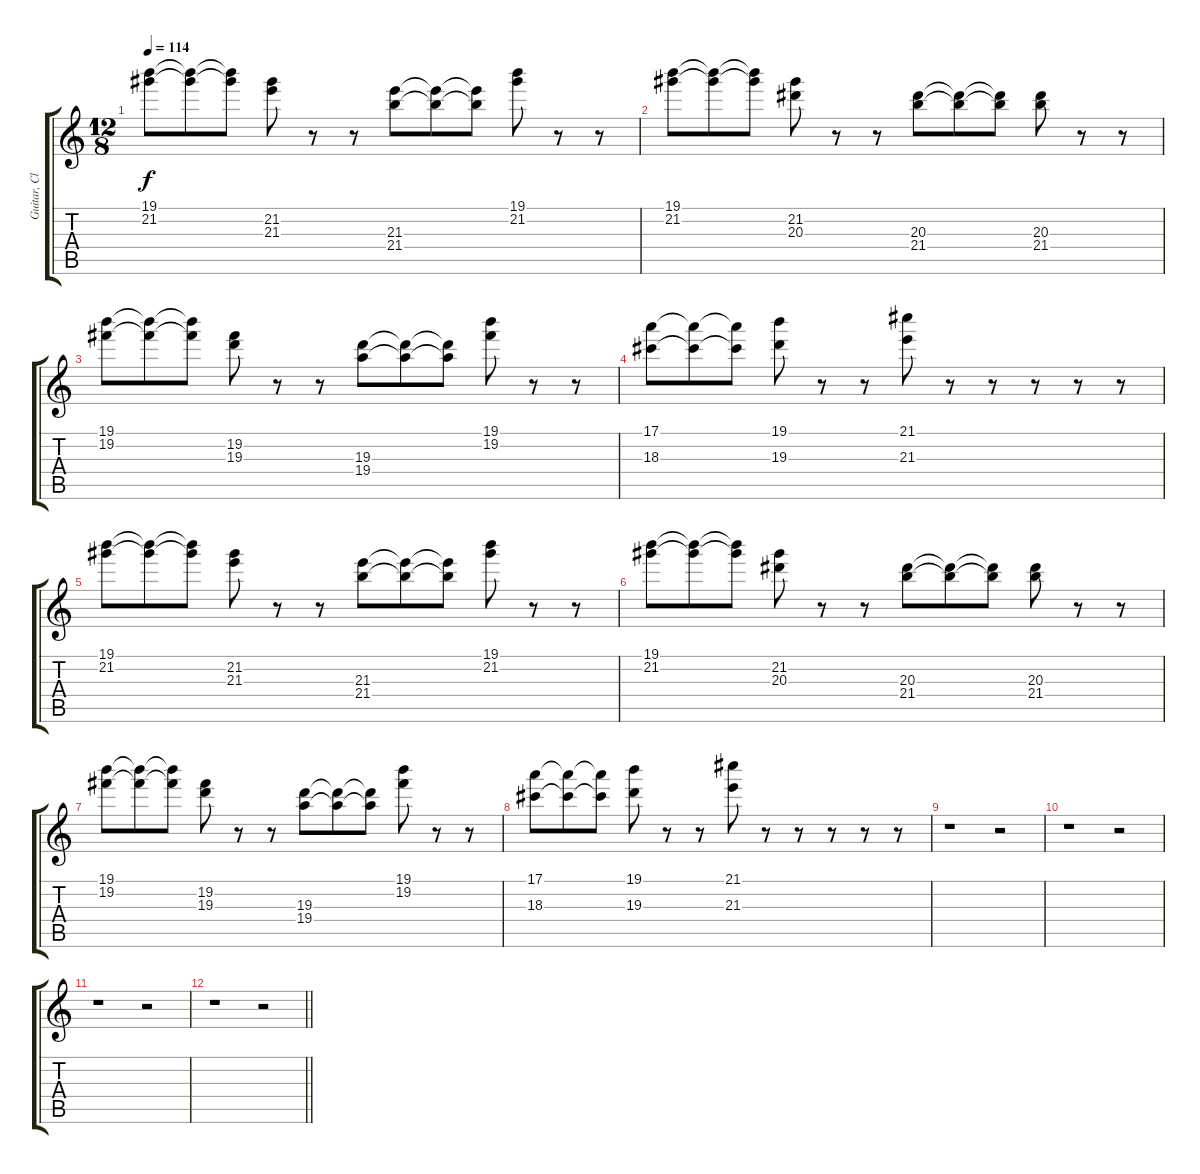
\track ("Guitar, Clean 3" "Guitar, Cl") {instrument electricguitarclean}
\staff {score tabs}
\tuning (E4 B3 G3 D3 A2 E2) {hide}
\ts (12 8)
\tempo 114
\clef g2
\ks c
(19.1 21.2).8{dy f} (19.1{t} 21.2{t}).8 (19.1{t} 21.2{t}).8 (21.2 21.3).8 r.8 r.8 (21.3 21.4).8 (21.3{t} 21.4{t}).8 (21.3{t} 21.4{t}).8 (19.1 21.2).8 r.8 r.8 |
(19.1 21.2).8 (19.1{t} 21.2{t}).8 (19.1{t} 21.2{t}).8 (21.2 20.3).8 r.8 r.8 (20.3 21.4).8 (20.3{t} 21.4{t}).8 (20.3{t} 21.4{t}).8 (20.3 21.4).8 r.8 r.8 |
(19.1 19.2).8 (19.1{t} 19.2{t}).8 (19.1{t} 19.2{t}).8 (19.2 19.3).8 r.8 r.8 (19.3 19.4).8 (19.3{t} 19.4{t}).8 (19.3{t} 19.4{t}).8 (19.1 19.2).8 r.8 r.8 |
(17.1 18.3).8 (17.1{t} 18.3{t}).8 (17.1{t} 18.3{t}).8 (19.1 19.3).8 r.8 r.8 (21.1 21.3).8 r.8 r.8 r.8 r.8 r.8 |
(19.1 21.2).8 (19.1{t} 21.2{t}).8 (19.1{t} 21.2{t}).8 (21.2 21.3).8 r.8 r.8 (21.3 21.4).8 (21.3{t} 21.4{t}).8 (21.3{t} 21.4{t}).8 (19.1 21.2).8 r.8 r.8 |
(19.1 21.2).8 (19.1{t} 21.2{t}).8 (19.1{t} 21.2{t}).8 (21.2 20.3).8 r.8 r.8 (20.3 21.4).8 (20.3{t} 21.4{t}).8 (20.3{t} 21.4{t}).8 (20.3 21.4).8 r.8 r.8 |
(19.1 19.2).8 (19.1{t} 19.2{t}).8 (19.1{t} 19.2{t}).8 (19.2 19.3).8 r.8 r.8 (19.3 19.4).8 (19.3{t} 19.4{t}).8 (19.3{t} 19.4{t}).8 (19.1 19.2).8 r.8 r.8 |
(17.1 18.3).8 (17.1{t} 18.3{t}).8 (17.1{t} 18.3{t}).8 (19.1 19.3).8 r.8 r.8 (21.1 21.3).8 r.8 r.8 r.8 r.8 r.8 |
r.1 r.2 |
r.1 r.2 |
r.1 r.2 |
\barLineRight lightlight
r.1 r.2
